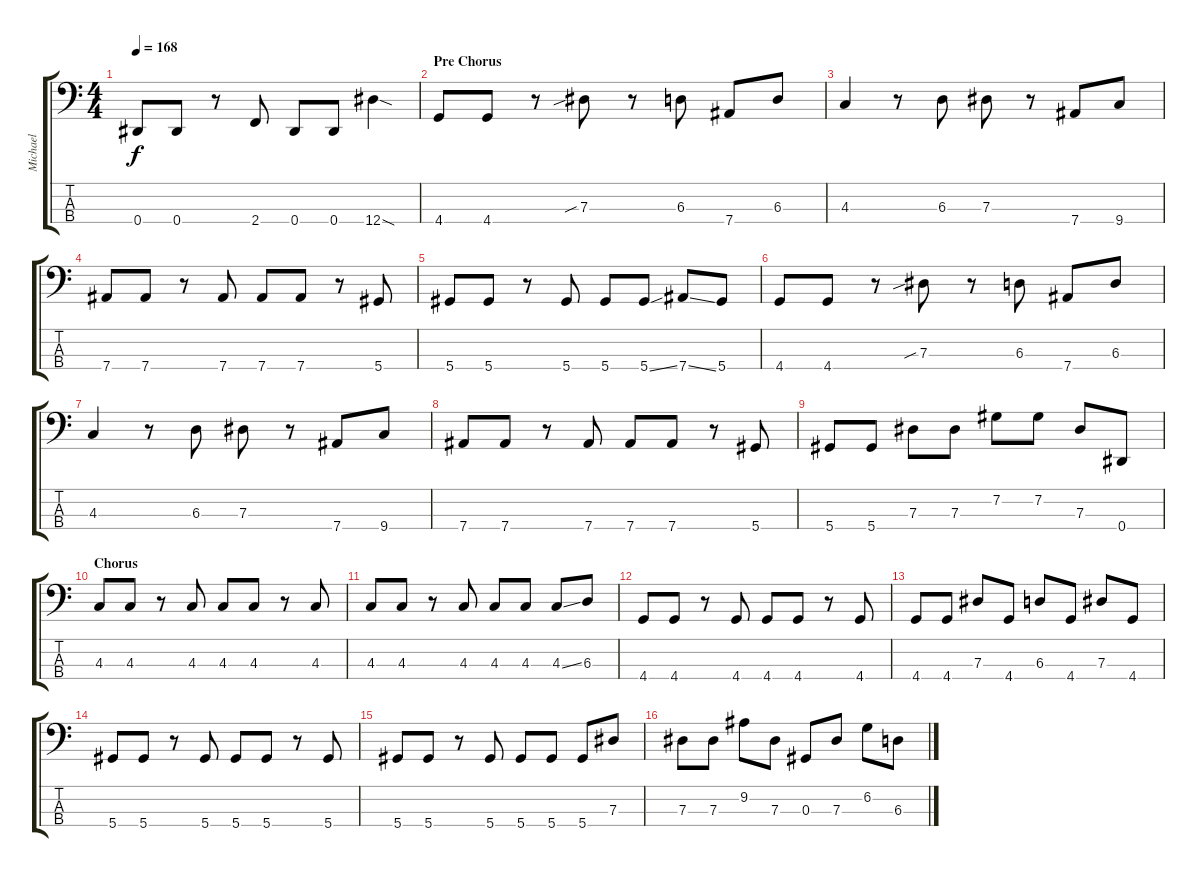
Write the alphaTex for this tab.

\track ("Michael" "Michael") {instrument electricbassfinger}
\staff {score tabs}
\tuning (Gb2 Db2 Ab1 Eb1) {hide}
\ts (4 4)
\tempo 168
\clef f4
\ks c
0.4.8{dy f} 0.4.8 r.8 2.4.8 0.4.8 0.4.8 12.4{sod}.4 |
\section ("" "Pre Chorus")
4.4.8 4.4.8 r.8 7.3{sib}.8 r.8 6.3.8 7.4.8 6.3.8 |
4.3.4 r.8 6.3.8 7.3.8 r.8 7.4.8 9.4.8 |
7.4.8 7.4.8 r.8 7.4.8 7.4.8 7.4.8 r.8 5.4.8 |
5.4.8 5.4.8 r.8 5.4.8 5.4.8 5.4{ss}.8 7.4{ss}.8 5.4.8 |
4.4.8 4.4.8 r.8 7.3{sib}.8 r.8 6.3.8 7.4.8 6.3.8 |
4.3.4 r.8 6.3.8 7.3.8 r.8 7.4.8 9.4.8 |
7.4.8 7.4.8 r.8 7.4.8 7.4.8 7.4.8 r.8 5.4.8 |
5.4.8 5.4.8 7.3.8 7.3.8 7.2.8 7.2.8 7.3.8 0.4.8 |
\section ("" "Chorus")
4.3.8 4.3.8 r.8 4.3.8 4.3.8 4.3.8 r.8 4.3.8 |
4.3.8 4.3.8 r.8 4.3.8 4.3.8 4.3.8 4.3{ss}.8 6.3.8 |
4.4.8 4.4.8 r.8 4.4.8 4.4.8 4.4.8 r.8 4.4.8 |
4.4.8 4.4.8 7.3.8 4.4.8 6.3.8 4.4.8 7.3.8 4.4.8 |
5.4.8 5.4.8 r.8 5.4.8 5.4.8 5.4.8 r.8 5.4.8 |
5.4.8 5.4.8 r.8 5.4.8 5.4.8 5.4.8 5.4.8 7.3.8 |
7.3.8 7.3.8 9.2.8 7.3.8 0.3.8 7.3.8 6.2.8 6.3.8
